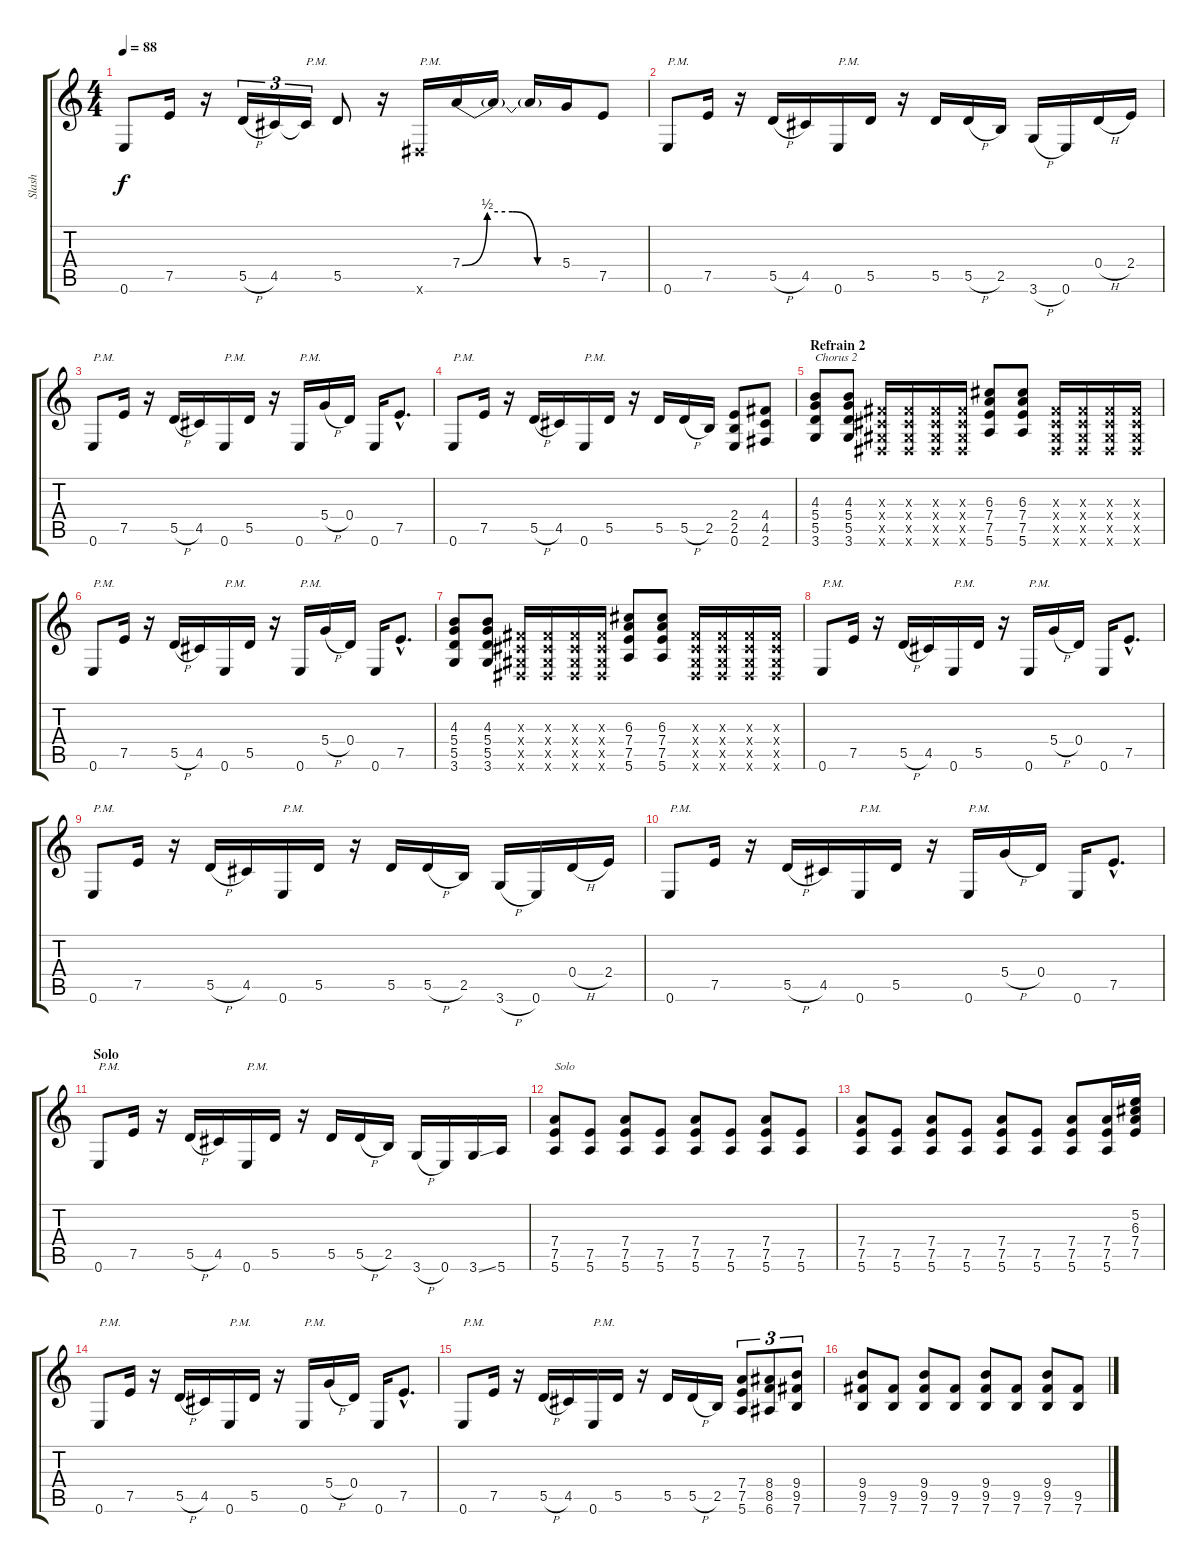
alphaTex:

\track ("Slash" "Slash") {instrument overdrivenguitar}
\staff {score tabs}
\tuning (E4 B3 G3 D3 A2 E2) {hide}
\ts (4 4)
\tempo 88
\clef g2
\ks c
0.6.8{dy f} 7.5.16 r.16 5.5{h}.16{tu (3 2)} 4.5.16{tu (3 2)} 4.5{t}.16{tu (3 2) txt "P.M."} 5.5.8 r.16 -1.6{x}.16{txt "P.M."} 7.4{be (custom 0 0 15 2 30 2 45 0 60 0)}.16 7.4{t}.16 7.4{t}.16 5.4.16 7.5.8 |
0.6.8{txt "P.M."} 7.5.16 r.16 5.5{h}.16 4.5.16 0.6.16{txt "P.M."} 5.5.16 r.16 5.5.16 5.5{h}.16 2.5.16 3.6{h}.16 0.6.16 0.4{h}.16 2.4.16 |
0.6.8{txt "P.M."} 7.5.16 r.16 5.5{h}.16 4.5.16 0.6.16{txt "P.M."} 5.5.16 r.16 0.6.16{txt "P.M."} 5.4{h}.16 0.4.16 0.6.16 7.5{hac}.8{d} |
0.6.8{txt "P.M."} 7.5.16 r.16 5.5{h}.16 4.5.16 0.6.16{txt "P.M."} 5.5.16 r.16 5.5.16 5.5{h}.16 2.5.16 (2.4 2.5 0.6).8 (4.4 4.5 2.6).8 |
\section ("" "Refrain 2 ")
(4.3 5.4 5.5 3.6).8{txt "Chorus 2"} (4.3 5.4 5.5 3.6).8 (-1.3{x} -1.4{x} -1.5{x} -1.6{x}).16 (-1.3{x} -1.4{x} -1.5{x} -1.6{x}).16 (-1.3{x} -1.4{x} -1.5{x} -1.6{x}).16 (-1.3{x} -1.4{x} -1.5{x} -1.6{x}).16 (6.3 7.4 7.5 5.6).8 (6.3 7.4 7.5 5.6).8 (-1.3{x} -1.4{x} -1.5{x} -1.6{x}).16 (-1.3{x} -1.4{x} -1.5{x} -1.6{x}).16 (-1.3{x} -1.4{x} -1.5{x} -1.6{x}).16 (-1.3{x} -1.4{x} -1.5{x} -1.6{x}).16 |
0.6.8{txt "P.M."} 7.5.16 r.16 5.5{h}.16 4.5.16 0.6.16{txt "P.M."} 5.5.16 r.16 0.6.16{txt "P.M."} 5.4{h}.16 0.4.16 0.6.16 7.5{hac}.8{d} |
(4.3 5.4 5.5 3.6).8 (4.3 5.4 5.5 3.6).8 (-1.3{x} -1.4{x} -1.5{x} -1.6{x}).16 (-1.3{x} -1.4{x} -1.5{x} -1.6{x}).16 (-1.3{x} -1.4{x} -1.5{x} -1.6{x}).16 (-1.3{x} -1.4{x} -1.5{x} -1.6{x}).16 (6.3 7.4 7.5 5.6).8 (6.3 7.4 7.5 5.6).8 (-1.3{x} -1.4{x} -1.5{x} -1.6{x}).16 (-1.3{x} -1.4{x} -1.5{x} -1.6{x}).16 (-1.3{x} -1.4{x} -1.5{x} -1.6{x}).16 (-1.3{x} -1.4{x} -1.5{x} -1.6{x}).16 |
0.6.8{txt "P.M."} 7.5.16 r.16 5.5{h}.16 4.5.16 0.6.16{txt "P.M."} 5.5.16 r.16 0.6.16{txt "P.M."} 5.4{h}.16 0.4.16 0.6.16 7.5{hac}.8{d} |
0.6.8{txt "P.M."} 7.5.16 r.16 5.5{h}.16 4.5.16 0.6.16{txt "P.M."} 5.5.16 r.16 5.5.16 5.5{h}.16 2.5.16 3.6{h}.16 0.6.16 0.4{h}.16 2.4.16 |
0.6.8{txt "P.M."} 7.5.16 r.16 5.5{h}.16 4.5.16 0.6.16{txt "P.M."} 5.5.16 r.16 0.6.16{txt "P.M."} 5.4{h}.16 0.4.16 0.6.16 7.5{hac}.8{d} |
\section ("" "Solo")
0.6.8{txt "P.M."} 7.5.16 r.16 5.5{h}.16 4.5.16 0.6.16{txt "P.M."} 5.5.16 r.16 5.5.16 5.5{h}.16 2.5.16 3.6{h}.16 0.6.16 3.6{ss}.16 5.6.16 |
(7.4 7.5 5.6).8{txt "Solo"} (7.5 5.6).8 (7.4 7.5 5.6).8 (7.5 5.6).8 (7.4 7.5 5.6).8 (7.5 5.6).8 (7.4 7.5 5.6).8 (7.5 5.6).8 |
(7.4 7.5 5.6).8 (7.5 5.6).8 (7.4 7.5 5.6).8 (7.5 5.6).8 (7.4 7.5 5.6).8 (7.5 5.6).8 (7.4 7.5 5.6).8 (7.4 7.5 5.6).16 (5.2 6.3 7.4 7.5).16 |
0.6.8{txt "P.M."} 7.5.16 r.16 5.5{h}.16 4.5.16 0.6.16{txt "P.M."} 5.5.16 r.16 0.6.16{txt "P.M."} 5.4{h}.16 0.4.16 0.6.16 7.5{hac}.8{d} |
0.6.8{txt "P.M."} 7.5.16 r.16 5.5{h}.16 4.5.16 0.6.16{txt "P.M."} 5.5.16 r.16 5.5.16 5.5{h}.16 2.5.16 (7.4 7.5 5.6).8{tu (3 2)} (8.4 8.5 6.6).8{tu (3 2)} (9.4 9.5 7.6).8{tu (3 2)} |
(9.4 9.5 7.6).8 (9.5 7.6).8 (9.4 9.5 7.6).8 (9.5 7.6).8 (9.4 9.5 7.6).8 (9.5 7.6).8 (9.4 9.5 7.6).8 (9.5 7.6).8
